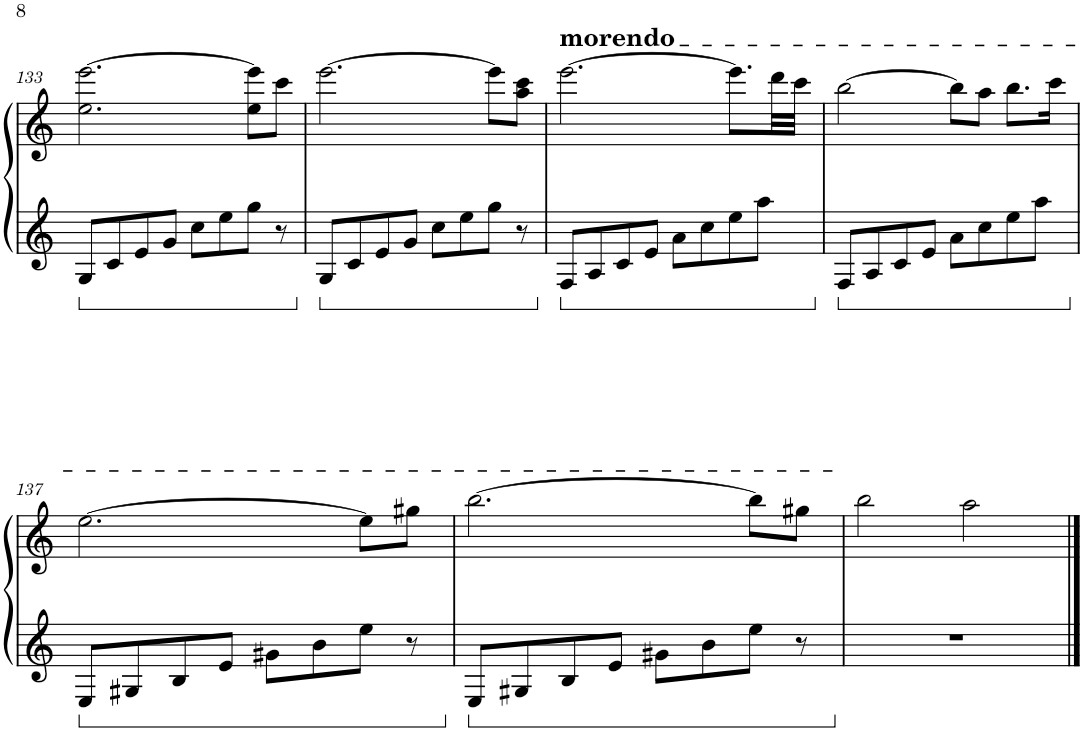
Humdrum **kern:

**kern	**kern
*part1	*part1
*staff2	*staff1
*I"Piano	*
*I'Pno.	*
!!LO:PB:g=z
*clefG2	*clefG2
*k[]	*k[]
*M4/4	*M4/4
=133	=133
8G/L	2.ee\ [2.eee\
8c/	.
8e/	.
8g/J	.
8cc\L	.
8ee\	.
8gg\J	8ee\ 8eee\]L
8r	8ccc\J
=134	=134
8G/L	[2.eee\
8c/	.
8e/	.
8g/J	.
8cc\L	.
8ee\	.
8gg\J	8eee\L]
8r	8aa\ 8ccc\J
=135	=135
!	!LO:TX:a:t=morendo
8F/L	[2.eee\
8A/	.
8c/	.
8e/J	.
8a\L	.
8cc\	.
8ee\	8.eee\L]
8aa\J	.
.	32ddd\LL
.	32ccc\JJJ
=136	=136
8F/L	[2bb\
8A/	.
8c/	.
8e/J	.
8a\L	8bb\L]
8cc\	8aa\J
8ee\	8.bb\L
8aa\J	.
.	16ccc\Jk
!!LO:LB:g=z
=137	=137
8E/L	[2.ee\
8G#X/	.
8B/	.
8e/J	.
8g#X\L	.
8b\	.
8ee\J	8ee\L]
8r	8gg#X\J
=138	=138
8E/L	[2.bb\
8G#X/	.
8B/	.
8e/J	.
8g#X\L	.
8b\	.
8ee\J	8bb\L]
8r	8gg#X\J
=139	=139
1r	2bb\
.	2aa\
==	==
*-	*-
